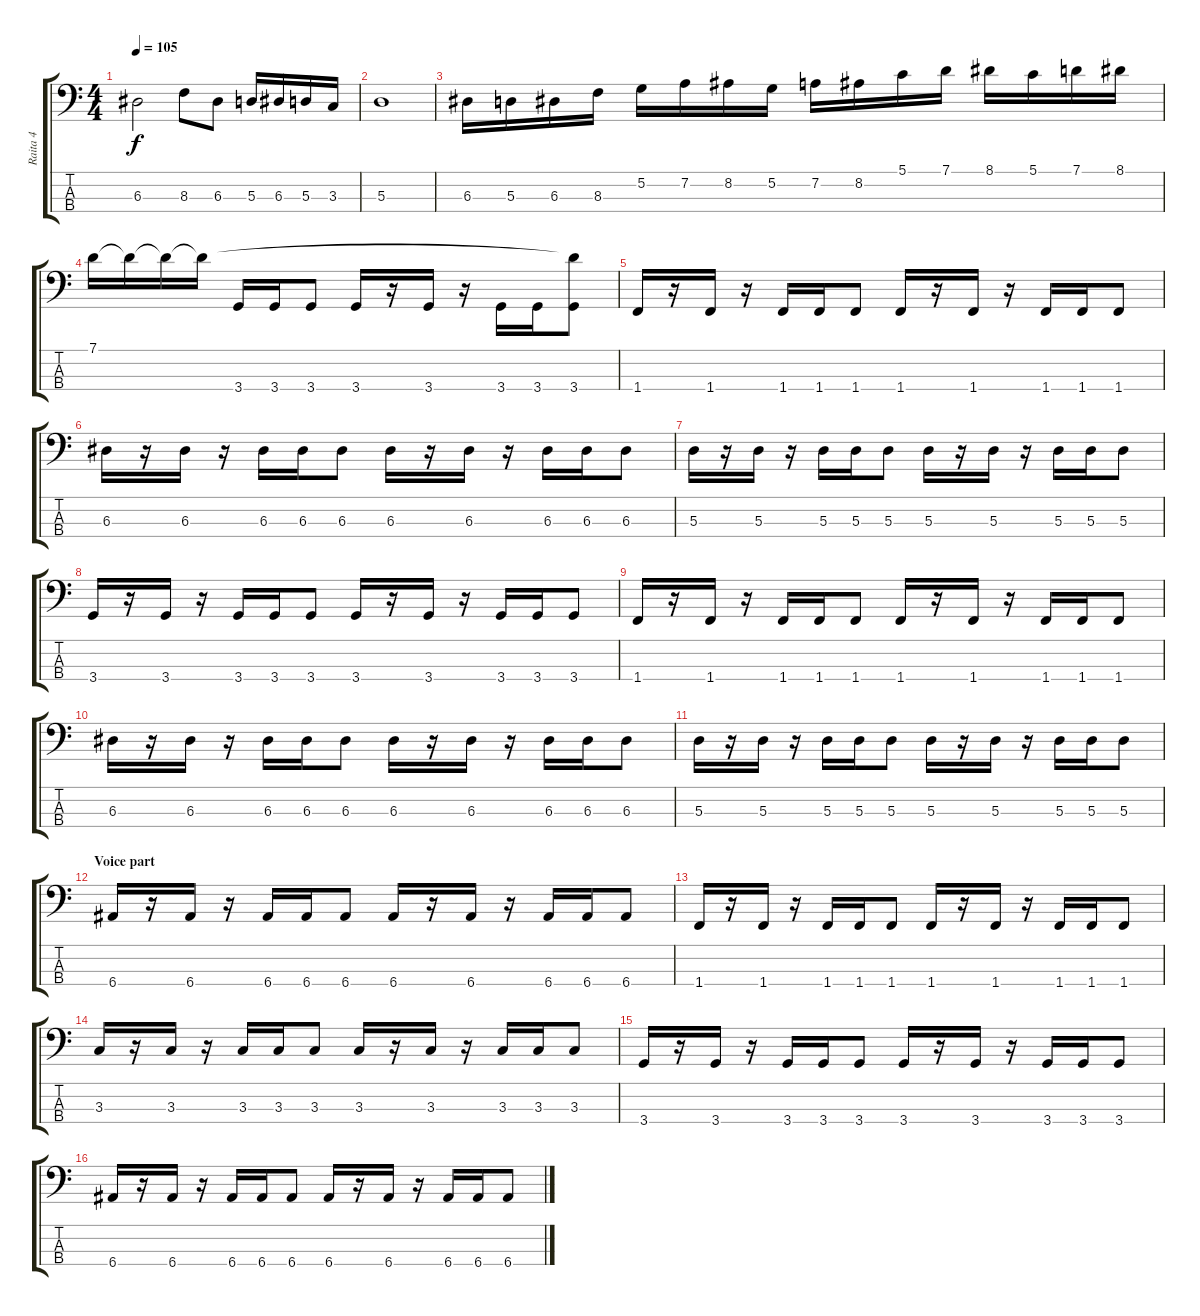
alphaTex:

\track ("Raita 4" "Raita 4") {instrument electricbassfinger}
\staff {score tabs}
\tuning (G2 D2 A1 E1) {hide}
\ts (4 4)
\tempo 105
\clef f4
\ks c
6.3.2{dy f} 8.3.8 6.3.8 5.3.16 6.3.16 5.3.16 3.3.16 |
5.3.1 |
6.3.16 5.3.16 6.3.16 8.3.16 5.2.16 7.2.16 8.2.16 5.2.16 7.2.16 8.2.16 5.1.16 7.1.16 8.1.16 5.1.16 7.1.16 8.1.16 |
7.1.16 7.1{t}.16 7.1{t}.16 7.1{t}.16 3.4.16 3.4.16 3.4.8 3.4.16 r.16 3.4.16 r.16 3.4.16 3.4.16 (7.1{t} 3.4).8 |
1.4.16 r.16 1.4.16 r.16 1.4.16 1.4.16 1.4.8 1.4.16 r.16 1.4.16 r.16 1.4.16 1.4.16 1.4.8 |
6.3.16 r.16 6.3.16 r.16 6.3.16 6.3.16 6.3.8 6.3.16 r.16 6.3.16 r.16 6.3.16 6.3.16 6.3.8 |
5.3.16 r.16 5.3.16 r.16 5.3.16 5.3.16 5.3.8 5.3.16 r.16 5.3.16 r.16 5.3.16 5.3.16 5.3.8 |
3.4.16 r.16 3.4.16 r.16 3.4.16 3.4.16 3.4.8 3.4.16 r.16 3.4.16 r.16 3.4.16 3.4.16 3.4.8 |
1.4.16 r.16 1.4.16 r.16 1.4.16 1.4.16 1.4.8 1.4.16 r.16 1.4.16 r.16 1.4.16 1.4.16 1.4.8 |
6.3.16 r.16 6.3.16 r.16 6.3.16 6.3.16 6.3.8 6.3.16 r.16 6.3.16 r.16 6.3.16 6.3.16 6.3.8 |
5.3.16 r.16 5.3.16 r.16 5.3.16 5.3.16 5.3.8 5.3.16 r.16 5.3.16 r.16 5.3.16 5.3.16 5.3.8 |
\section ("" "Voice part")
6.4.16 r.16 6.4.16 r.16 6.4.16 6.4.16 6.4.8 6.4.16 r.16 6.4.16 r.16 6.4.16 6.4.16 6.4.8 |
1.4.16 r.16 1.4.16 r.16 1.4.16 1.4.16 1.4.8 1.4.16 r.16 1.4.16 r.16 1.4.16 1.4.16 1.4.8 |
3.3.16 r.16 3.3.16 r.16 3.3.16 3.3.16 3.3.8 3.3.16 r.16 3.3.16 r.16 3.3.16 3.3.16 3.3.8 |
3.4.16 r.16 3.4.16 r.16 3.4.16 3.4.16 3.4.8 3.4.16 r.16 3.4.16 r.16 3.4.16 3.4.16 3.4.8 |
6.4.16 r.16 6.4.16 r.16 6.4.16 6.4.16 6.4.8 6.4.16 r.16 6.4.16 r.16 6.4.16 6.4.16 6.4.8
